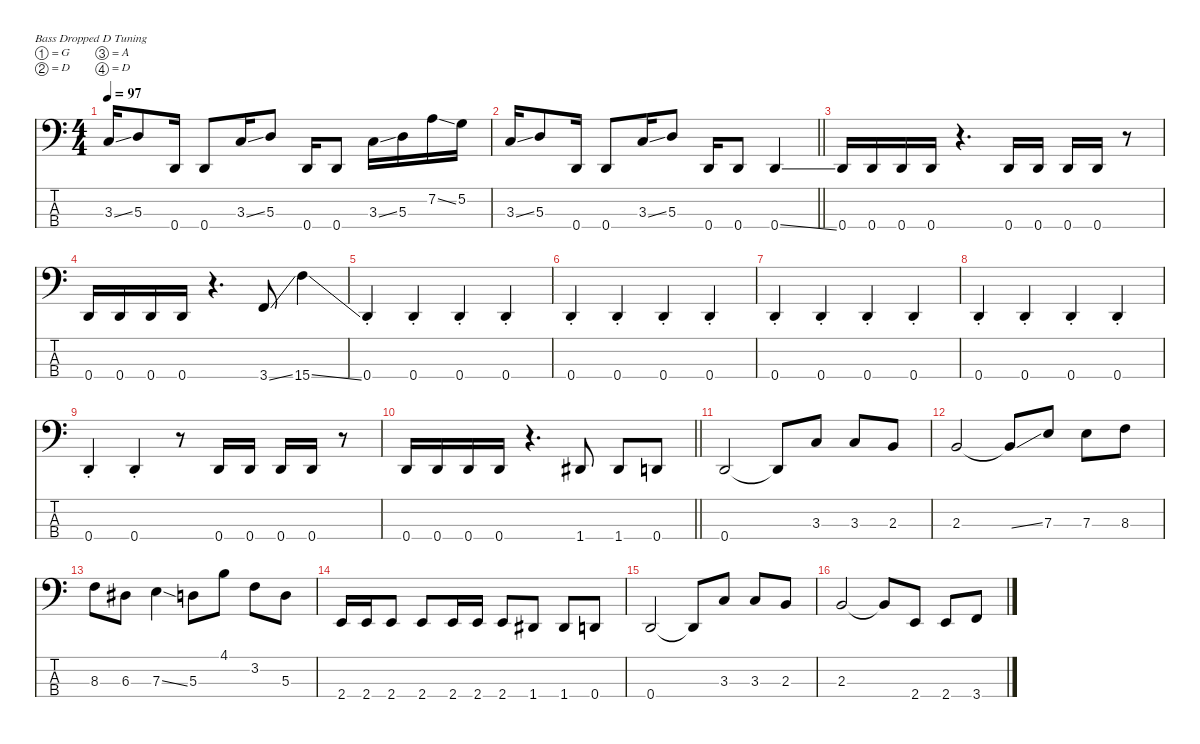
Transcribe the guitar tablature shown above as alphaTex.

\defaultSystemsLayout 4
\hideDynamics
\bracketExtendMode nobrackets
\singleTrackTrackNamePolicy hidden
\multiTrackTrackNamePolicy hidden
\firstSystemTrackNameMode fullname
\firstSystemTrackNameOrientation horizontal
\otherSystemsTrackNameOrientation horizontal
\track ("Bass [Martin Mendez]" "el.bs.") {defaultSystemsLayout 4 instrument electricbassfinger}
\staff {score tabs}
\tuning (G2 D2 A1 D1)
\ts (4 4)
\tempo 97
\clef f4
\ks c
3.3{ss}.16{dy mf beam Up} 5.3.8{beam Up} 0.4.16{beam Up} 0.4.8{beam Up} 3.3{ss}.16{beam Up} 5.3.8{beam Up} 0.4.16{beam Up} 0.4.8{beam Up} 3.3{ss}.16{beam Down} 5.3.16{beam Down} 7.2{ss}.16{beam Down} 5.2.16{beam Down} |
\barLineRight lightlight
3.3{ss}.16{beam Up} 5.3.8{beam Up} 0.4.16{beam Up} 0.4.8{beam Up} 3.3{ss}.16{beam Up} 5.3.8{beam Up} 0.4.16{beam Up} 0.4.8{beam Up} 0.4{ss}.4{beam Up} |
0.4.16{beam Up} 0.4.16{beam Up} 0.4.16{beam Up} 0.4.16{beam Up} r.4{d beam Up} 0.4.16{beam Up} 0.4.16{beam Up} 0.4.16{beam Up} 0.4.16{beam Up} r.8{beam Up} |
0.4.16{beam Up} 0.4.16{beam Up} 0.4.16{beam Up} 0.4.16{beam Up} r.4{d beam Up} 3.4{ss}.8{beam Up} 15.4{ss}.4{beam Down} |
0.4{st}.4{beam Up} 0.4{st}.4{beam Up} 0.4{st}.4{beam Up} 0.4{st}.4{beam Up} |
0.4{st}.4{beam Up} 0.4{st}.4{beam Up} 0.4{st}.4{beam Up} 0.4{st}.4{beam Up} |
0.4{st}.4{beam Up} 0.4{st}.4{beam Up} 0.4{st}.4{beam Up} 0.4{st}.4{beam Up} |
0.4{st}.4{beam Up} 0.4{st}.4{beam Up} 0.4{st}.4{beam Up} 0.4{st}.4{beam Up} |
0.4{st}.4{beam Up} 0.4{st}.4{beam Up} r.8{beam Up} 0.4.16{beam Up} 0.4.16{beam Up} 0.4.16{beam Up} 0.4.16{beam Up} r.8{beam Up} |
\barLineRight lightlight
0.4.16{beam Up} 0.4.16{beam Up} 0.4.16{beam Up} 0.4.16{beam Up} r.4{d beam Up} 1.4{acc #}.8{beam Up} 1.4{acc #}.8{beam Up} 0.4.8{beam Up} |
0.4.2{beam Up} 0.4{t}.8{beam Up} 3.3.8{beam Up} 3.3.8{beam Up} 2.3.8{beam Up} |
2.3.2{beam Up} 2.3{ss t}.8{beam Up} 7.3.8{beam Up} 7.3.8{beam Down} 8.3.8{beam Down} |
8.3.8{beam Down} 6.3{acc #}.8{beam Down} 7.3{ss}.4{beam Down} 5.3.8{beam Down} 4.1.8{beam Down} 3.2.8{beam Down} 5.3.8{beam Down} |
2.4.16{beam Up} 2.4.16{beam Up} 2.4.8{beam Up} 2.4.8{beam Up} 2.4.16{beam Up} 2.4.16{beam Up} 2.4.8{beam Up} 1.4{acc #}.8{beam Up} 1.4{acc #}.8{beam Up} 0.4.8{beam Up} |
0.4.2{beam Up} 0.4{t}.8{beam Up} 3.3.8{beam Up} 3.3.8{beam Up} 2.3.8{beam Up} |
2.3.2{beam Up} 2.3{t}.8{beam Up} 2.4.8{beam Up} 2.4.8{beam Up} 3.4.8{beam Up}
